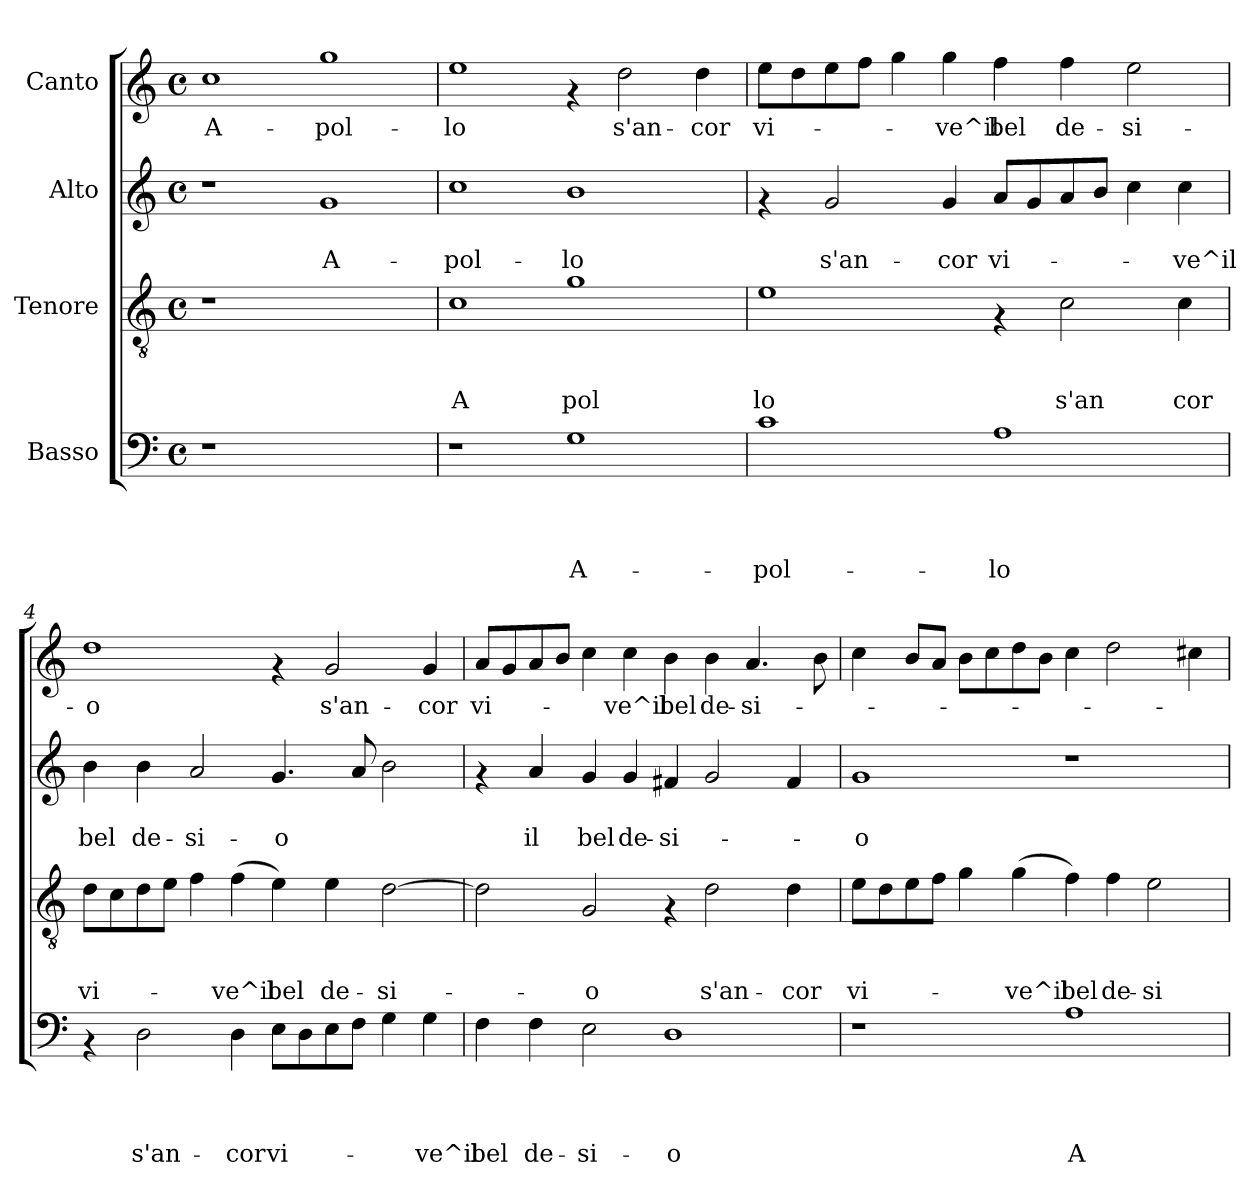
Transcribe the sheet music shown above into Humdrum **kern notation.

**kern	**text	**text	**text	**text	**kern	**text	**text	**text	**kern	**text	**text	**kern	**text
*part4	*part4	*part4	*part4	*part4	*part3	*part3	*part3	*part3	*part2	*part2	*part2	*part1	*part1
*staff4	*staff4	*staff4	*staff4	*staff4	*staff3	*staff3	*staff3	*staff3	*staff2	*staff2	*staff2	*staff1	*staff1
*I"Basso	*	*	*	*	*I"Tenore	*	*	*	*I"Alto	*	*	*I"Canto	*
*clefF4	*	*	*	*	*clefGv2	*	*	*	*clefG2	*	*	*clefG2	*
*k[]	*	*	*	*	*k[]	*	*	*	*k[]	*	*	*k[]	*
*C:	*	*	*	*	*C:	*	*	*	*C:	*	*	*C:	*
*M4/4	*	*	*	*	*M4/4	*	*	*	*M4/4	*	*	*M4/4	*
*met(c)	*	*	*	*	*met(c)	*	*	*	*met(c)	*	*	*met(c)	*
=1	=1	=1	=1	=1	=1	=1	=1	=1	=1	=1	=1	=1	=1
!	!	!	!	!	!	!	!	!	!	!	!	!	!LO:LY:b
1r	.	.	.	.	1r	.	.	.	1r	.	.	1cc	A-
!	!	!	!	!	!	!	!	!	!	!	!LO:LY:b	!	!LO:LY:b
1ryy	.	.	.	.	1ryy	.	.	.	1g	.	A-	1gg	-pol-
=2	=2	=2	=2	=2	=2	=2	=2	=2	=2	=2	=2	=2	=2
!	!	!	!	!	!	!	!	!LO:LY:b	!	!	!LO:LY:b	!	!LO:LY:b
1r	.	.	.	.	1c	.	.	A	1cc	.	-pol-	1ee	-lo
!	!	!	!	!LO:LY:b	!	!	!	!LO:LY:b	!	!	!LO:LY:b	!	!
1G	.	.	.	A-	1g	.	.	pol	1b	.	-lo	4rf	.
!	!	!	!	!	!	!	!	!	!	!	!	!	!LO:LY:b
.	.	.	.	.	.	.	.	.	.	.	.	2dd\	s'an-
!	!	!	!	!	!	!	!	!	!	!	!	!	!LO:LY:b
.	.	.	.	.	.	.	.	.	.	.	.	4dd\	-cor
=3	=3	=3	=3	=3	=3	=3	=3	=3	=3	=3	=3	=3	=3
!	!	!	!	!LO:LY:b	!	!	!	!LO:LY:b	!	!	!	!	!LO:LY:b
1c	.	.	.	-pol-	1e	.	.	lo	4rf	.	.	8ee\L	vi-
.	.	.	.	.	.	.	.	.	.	.	.	8dd\	.
!	!	!	!	!	!	!	!	!	!	!	!LO:LY:b	!	!
.	.	.	.	.	.	.	.	.	2g/	.	s'an-	8ee\	.
.	.	.	.	.	.	.	.	.	.	.	.	8ff\J	.
.	.	.	.	.	.	.	.	.	.	.	.	4gg\	.
!	!	!	!	!	!	!	!	!	!	!	!LO:LY:b	!	!LO:LY:b
.	.	.	.	.	.	.	.	.	4g/	.	-cor	4gg\	-ve^il
!	!	!	!	!LO:LY:b	!	!	!	!	!	!	!LO:LY:b	!	!LO:LY:b
1A	.	.	.	-lo	4rF	.	.	.	8a/L	.	vi-	4ff\	bel
.	.	.	.	.	.	.	.	.	8g/	.	.	.	.
!	!	!	!	!	!	!	!	!LO:LY:b	!	!	!	!	!LO:LY:b
.	.	.	.	.	2c\	.	.	s'an	8a/	.	.	4ff\	de-
.	.	.	.	.	.	.	.	.	8b/J	.	.	.	.
!	!	!	!	!	!	!	!	!	!	!	!	!	!LO:LY:b
.	.	.	.	.	.	.	.	.	4cc\	.	.	2ee\	-si-
!	!	!	!	!	!	!	!	!LO:LY:b	!	!	!LO:LY:b	!	!
.	.	.	.	.	4c\	.	.	cor	4cc\	.	-ve^il	.	.
!!LO:LB:g=z
=4	=4	=4	=4	=4	=4	=4	=4	=4	=4	=4	=4	=4	=4
!	!	!	!	!	!	!	!	!LO:LY:b	!	!	!LO:LY:b	!	!LO:LY:b
4rAA	.	.	.	.	8d\L	.	.	vi-	4b\	.	bel	1dd	-o
.	.	.	.	.	8c\	.	.	.	.	.	.	.	.
!	!	!	!	!LO:LY:b	!	!	!	!	!	!	!LO:LY:b	!	!
2D\	.	.	.	s'an-	8d\	.	.	.	4b\	.	de-	.	.
.	.	.	.	.	8e\J	.	.	.	.	.	.	.	.
!	!	!	!	!	!	!	!	!	!	!	!LO:LY:b	!	!
.	.	.	.	.	4f\	.	.	.	2a/	.	-si-	.	.
!	!	!	!	!LO:LY:b	!	!	!	!LO:LY:b	!	!	!	!	!
4D\	.	.	.	-cor	(<4f\	.	.	-ve^il	.	.	.	.	.
!	!	!	!	!LO:LY:b	!	!	!	!LO:LY:b	!	!	!LO:LY:b	!	!
8E\L	.	.	.	vi-	4e\)	.	.	bel	4.g/	.	-o	4rf	.
8D\	.	.	.	.	.	.	.	.	.	.	.	.	.
!	!	!	!	!	!	!	!	!LO:LY:b	!	!	!	!	!LO:LY:b
8E\	.	.	.	.	4e\	.	.	de-	.	.	.	2g/	s'an-
8F\J	.	.	.	.	.	.	.	.	8a/	.	.	.	.
!	!	!	!	!	!	!	!	!LO:LY:b	!	!	!	!	!
4G\	.	.	.	.	[>2d\	.	.	-si-	2b\	.	.	.	.
!	!	!	!	!LO:LY:b	!	!	!	!	!	!	!	!	!LO:LY:b
4G\	.	.	.	-ve^il	.	.	.	.	.	.	.	4g/	-cor
=5	=5	=5	=5	=5	=5	=5	=5	=5	=5	=5	=5	=5	=5
!	!	!	!	!LO:LY:b	!	!	!	!	!	!	!	!	!LO:LY:b
4F\	.	.	.	bel	2d\]	.	.	.	4rf	.	.	8a</L	vi-
.	.	.	.	.	.	.	.	.	.	.	.	8g/	.
!	!	!	!	!LO:LY:b	!	!	!	!	!	!	!LO:LY:b	!	!
4F\	.	.	.	de-	.	.	.	.	4a/	.	il	8a/	.
.	.	.	.	.	.	.	.	.	.	.	.	8b/J	.
!	!	!	!	!LO:LY:b	!	!	!	!LO:LY:b	!	!	!LO:LY:b	!	!
2E\	.	.	.	-si-	2G/	.	.	-o	4g/	.	bel	4cc\	.
!	!	!	!	!	!	!	!	!	!	!	!LO:LY:b	!	!LO:LY:b
.	.	.	.	.	.	.	.	.	4g/	.	de-	4cc\	-ve^il
!	!	!	!	!LO:LY:b	!	!	!	!	!	!	!LO:LY:b	!	!LO:LY:b
1D	.	.	.	-o	4rF	.	.	.	4f#X/	.	-si-	4b\	bel
!	!	!	!	!	!	!	!	!LO:LY:b	!	!	!	!	!LO:LY:b
.	.	.	.	.	2d\	.	.	s'an-	2g/	.	.	4b\	de-
!	!	!	!	!	!	!	!	!	!	!	!	!	!LO:LY:b
.	.	.	.	.	.	.	.	.	.	.	.	4.a/	-si-
!	!	!	!	!	!	!	!	!LO:LY:b	!	!	!	!	!
.	.	.	.	.	4d\	.	.	-cor	4f#/	.	.	.	.
.	.	.	.	.	.	.	.	.	.	.	.	8b\	.
=6	=6	=6	=6	=6	=6	=6	=6	=6	=6	=6	=6	=6	=6
!	!	!	!	!	!	!	!	!LO:LY:b	!	!	!LO:LY:b	!	!
1r	.	.	.	.	8e\L	.	.	vi-	1g	.	-o	4cc\	.
.	.	.	.	.	8d\	.	.	.	.	.	.	.	.
.	.	.	.	.	8e\	.	.	.	.	.	.	8b/L	.
.	.	.	.	.	8f\J	.	.	.	.	.	.	8a/J	.
.	.	.	.	.	4g\	.	.	.	.	.	.	8b\L	.
.	.	.	.	.	.	.	.	.	.	.	.	8cc\	.
!	!	!	!	!	!	!	!	!LO:LY:b	!	!	!	!	!
.	.	.	.	.	(<4g\	.	.	-ve^il	.	.	.	8dd\	.
.	.	.	.	.	.	.	.	.	.	.	.	8b\J	.
!	!	!	!	!LO:LY:b	!	!	!	!LO:LY:b	!	!	!	!	!
1A	.	.	.	A-	4f\)	.	.	bel	1r	.	.	4cc\	.
!	!	!	!	!	!	!	!	!LO:LY:b	!	!	!	!	!
.	.	.	.	.	4f\	.	.	de-	.	.	.	2dd\	.
!	!	!	!	!	!	!	!	!LO:LY:b	!	!	!	!	!
.	.	.	.	.	2e\	.	.	-si-	.	.	.	.	.
.	.	.	.	.	.	.	.	.	.	.	.	4cc#X\	.
=	=	=	=	=	=	=	=	=	=	=	=	=	=
*-	*-	*-	*-	*-	*-	*-	*-	*-	*-	*-	*-	*-	*-
